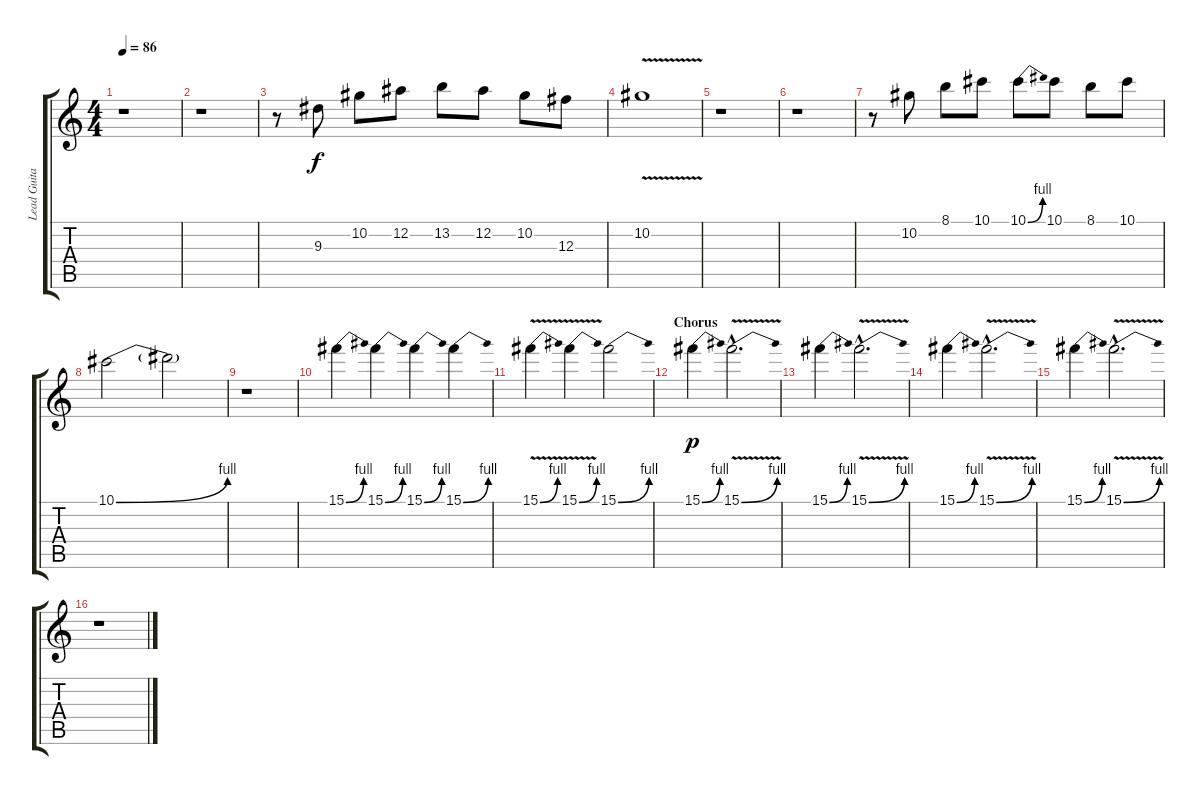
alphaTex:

\track ("Lead Guitar" "Lead Guita") {instrument overdrivenguitar}
\staff {score tabs}
\tuning (Eb4 Bb3 Gb3 Db3 Ab2 Eb2) {hide}
\ts (4 4)
\tempo 86
\clef g2
\ks c
r.1{dy f} |
r.1 |
r.8 9.3.8 10.2.8 12.2.8 13.2.8 12.2.8 10.2.8 12.3.8 |
10.2{v}.1 |
r.1 |
r.1 |
r.8 10.2.8 8.1.8 10.1.8 10.1{be (bend 0 0 60 4)}.8 10.1.8 8.1.8 10.1.8 |
10.1{be (bend 0 0 60 4)}.2 10.1{t}.2 |
r.1 |
15.1{be (bend 0 0 60 4)}.4 15.1{be (bend 0 0 60 4)}.4 15.1{be (bend 0 0 60 4)}.4 15.1{be (bend 0 0 60 4)}.4 |
15.1{be (bend 0 0 60 4) v}.4 15.1{be (bend 0 0 60 4) v}.4 15.1{be (bend 0 0 60 4)}.2 |
\section ("" "Chorus")
15.1{be (bend 0 0 60 4)}.4{dy p} 15.1{be (bend 0 0 60 4) v hac}.2{d} |
15.1{be (bend 0 0 60 4)}.4 15.1{be (bend 0 0 60 4) v hac}.2{d} |
15.1{be (bend 0 0 60 4)}.4 15.1{be (bend 0 0 60 4) v hac}.2{d} |
15.1{be (bend 0 0 60 4)}.4 15.1{be (bend 0 0 60 4) v hac}.2{d} |
r.1
